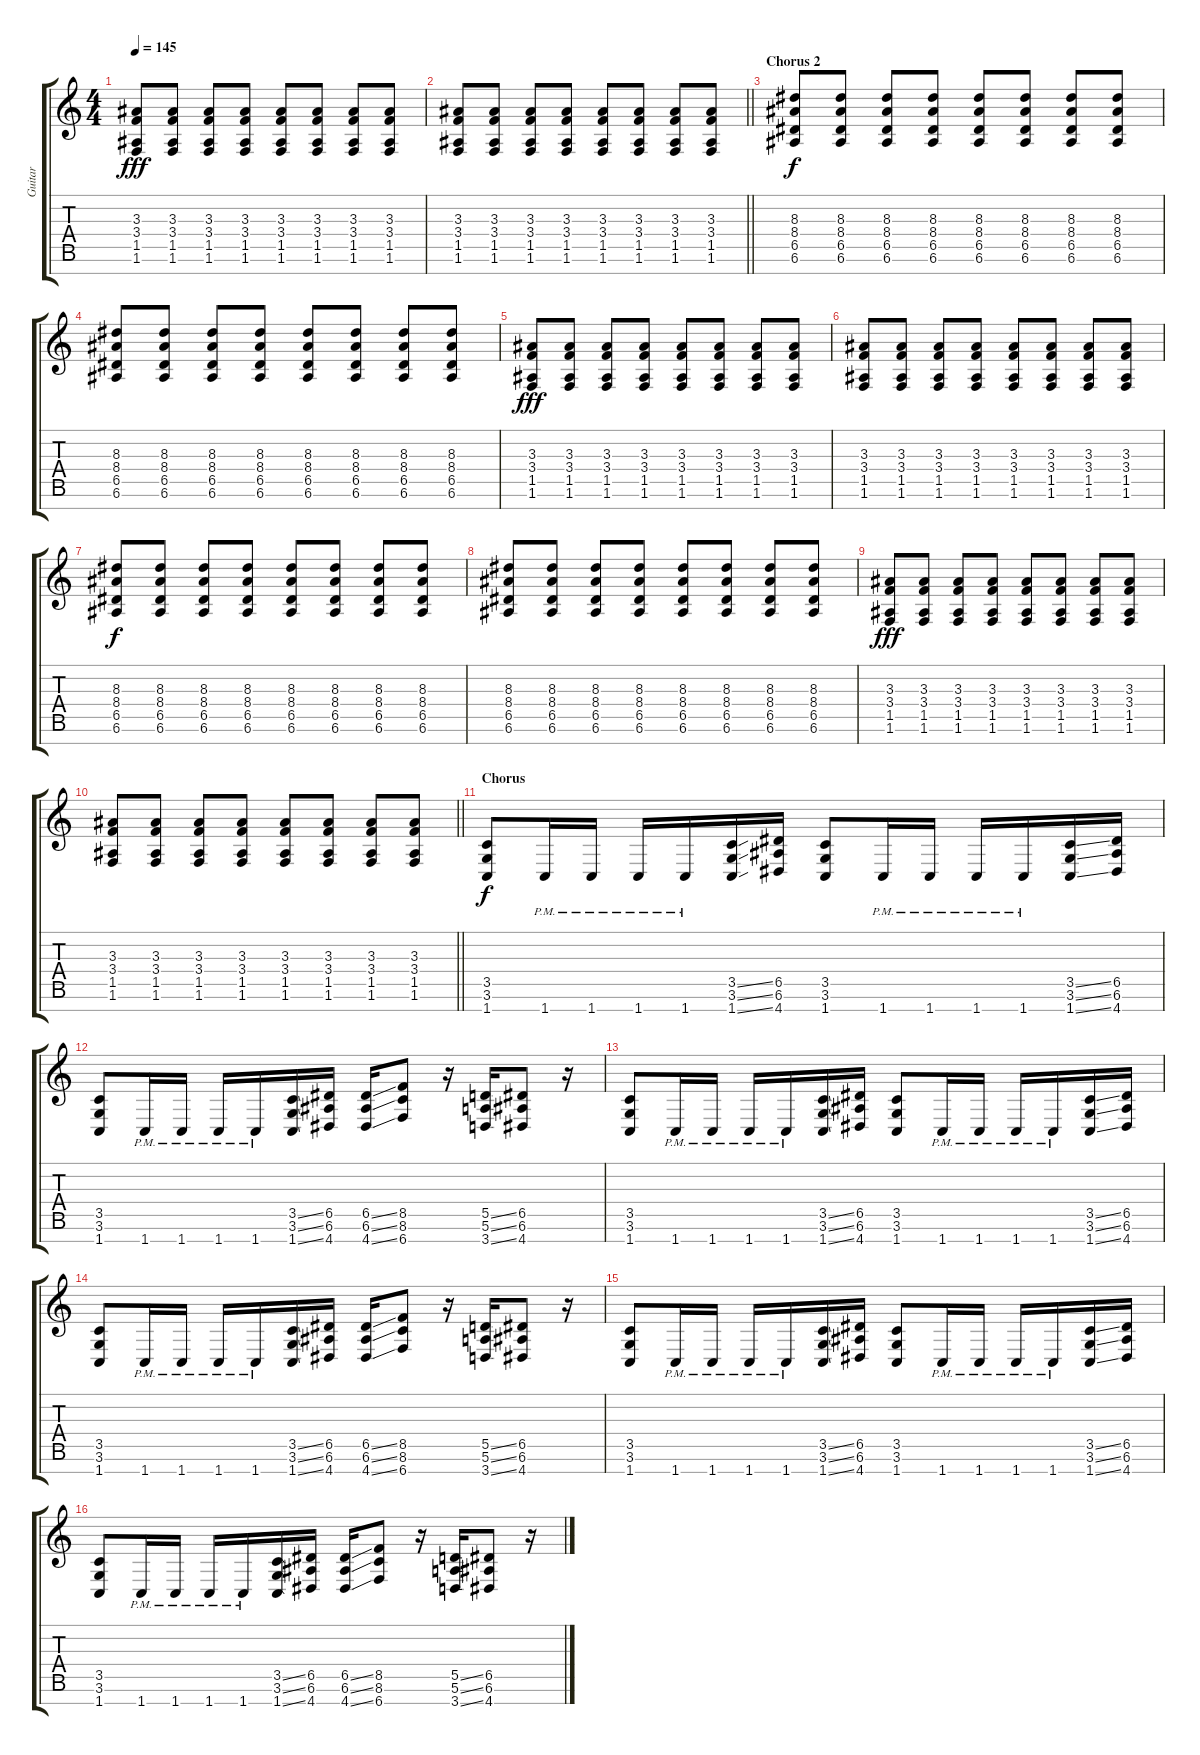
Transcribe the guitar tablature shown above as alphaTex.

\track ("Guitar" "Guitar") {instrument distortionguitar}
\staff {score tabs}
\tuning (E4 B3 G3 D3 A2 E2 B1) {hide}
\ts (4 4)
\tempo 145
\clef g2
\ks c
(3.3 3.4 1.5 1.6).8{dy fff} (3.3 3.4 1.5 1.6).8 (3.3 3.4 1.5 1.6).8 (3.3 3.4 1.5 1.6).8 (3.3 3.4 1.5 1.6).8 (3.3 3.4 1.5 1.6).8 (3.3 3.4 1.5 1.6).8 (3.3 3.4 1.5 1.6).8 |
\barLineRight lightlight
(3.3 3.4 1.5 1.6).8 (3.3 3.4 1.5 1.6).8 (3.3 3.4 1.5 1.6).8 (3.3 3.4 1.5 1.6).8 (3.3 3.4 1.5 1.6).8 (3.3 3.4 1.5 1.6).8 (3.3 3.4 1.5 1.6).8 (3.3 3.4 1.5 1.6).8 |
\section ("" "Chorus 2")
(8.3 8.4 6.5 6.6).8{dy f volume 9} (8.3 8.4 6.5 6.6).8 (8.3 8.4 6.5 6.6).8 (8.3 8.4 6.5 6.6).8 (8.3 8.4 6.5 6.6).8 (8.3 8.4 6.5 6.6).8 (8.3 8.4 6.5 6.6).8 (8.3 8.4 6.5 6.6).8 |
(8.3 8.4 6.5 6.6).8 (8.3 8.4 6.5 6.6).8 (8.3 8.4 6.5 6.6).8 (8.3 8.4 6.5 6.6).8 (8.3 8.4 6.5 6.6).8 (8.3 8.4 6.5 6.6).8 (8.3 8.4 6.5 6.6).8 (8.3 8.4 6.5 6.6).8 |
(3.3 3.4 1.5 1.6).8{dy fff} (3.3 3.4 1.5 1.6).8 (3.3 3.4 1.5 1.6).8 (3.3 3.4 1.5 1.6).8 (3.3 3.4 1.5 1.6).8 (3.3 3.4 1.5 1.6).8 (3.3 3.4 1.5 1.6).8 (3.3 3.4 1.5 1.6).8 |
(3.3 3.4 1.5 1.6).8 (3.3 3.4 1.5 1.6).8 (3.3 3.4 1.5 1.6).8 (3.3 3.4 1.5 1.6).8 (3.3 3.4 1.5 1.6).8 (3.3 3.4 1.5 1.6).8 (3.3 3.4 1.5 1.6).8 (3.3 3.4 1.5 1.6).8 |
(8.3 8.4 6.5 6.6).8{dy f volume 9} (8.3 8.4 6.5 6.6).8 (8.3 8.4 6.5 6.6).8 (8.3 8.4 6.5 6.6).8 (8.3 8.4 6.5 6.6).8 (8.3 8.4 6.5 6.6).8 (8.3 8.4 6.5 6.6).8 (8.3 8.4 6.5 6.6).8 |
(8.3 8.4 6.5 6.6).8 (8.3 8.4 6.5 6.6).8 (8.3 8.4 6.5 6.6).8 (8.3 8.4 6.5 6.6).8 (8.3 8.4 6.5 6.6).8 (8.3 8.4 6.5 6.6).8 (8.3 8.4 6.5 6.6).8 (8.3 8.4 6.5 6.6).8 |
(3.3 3.4 1.5 1.6).8{dy fff} (3.3 3.4 1.5 1.6).8 (3.3 3.4 1.5 1.6).8 (3.3 3.4 1.5 1.6).8 (3.3 3.4 1.5 1.6).8 (3.3 3.4 1.5 1.6).8 (3.3 3.4 1.5 1.6).8 (3.3 3.4 1.5 1.6).8 |
\barLineRight lightlight
(3.3 3.4 1.5 1.6).8 (3.3 3.4 1.5 1.6).8 (3.3 3.4 1.5 1.6).8 (3.3 3.4 1.5 1.6).8 (3.3 3.4 1.5 1.6).8 (3.3 3.4 1.5 1.6).8 (3.3 3.4 1.5 1.6).8 (3.3 3.4 1.5 1.6).8 |
\section ("" "Chorus")
(3.5 3.6 1.7).8{dy f volume 13} 1.7{pm}.16 1.7{pm}.16 1.7{pm}.16 1.7{pm}.16 (3.5{ss} 3.6{ss} 1.7{ss}).16 (6.5 6.6 4.7).16 (3.5 3.6 1.7).8 1.7{pm}.16 1.7{pm}.16 1.7{pm}.16 1.7{pm}.16 (3.5{ss} 3.6{ss} 1.7{ss}).16 (6.5 6.6 4.7).16 |
(3.5 3.6 1.7).8 1.7{pm}.16 1.7{pm}.16 1.7{pm}.16 1.7{pm}.16 (3.5{ss} 3.6{ss} 1.7{ss}).16 (6.5 6.6 4.7).16 (6.5{ss} 6.6{ss} 4.7{ss}).16 (8.5 8.6 6.7).8 r.16 (5.5{ss} 5.6{ss} 3.7{ss}).16 (6.5 6.6 4.7).8 r.16 |
(3.5 3.6 1.7).8 1.7{pm}.16 1.7{pm}.16 1.7{pm}.16 1.7{pm}.16 (3.5{ss} 3.6{ss} 1.7{ss}).16 (6.5 6.6 4.7).16 (3.5 3.6 1.7).8 1.7{pm}.16 1.7{pm}.16 1.7{pm}.16 1.7{pm}.16 (3.5{ss} 3.6{ss} 1.7{ss}).16 (6.5 6.6 4.7).16 |
(3.5 3.6 1.7).8 1.7{pm}.16 1.7{pm}.16 1.7{pm}.16 1.7{pm}.16 (3.5{ss} 3.6{ss} 1.7{ss}).16 (6.5 6.6 4.7).16 (6.5{ss} 6.6{ss} 4.7{ss}).16 (8.5 8.6 6.7).8 r.16 (5.5{ss} 5.6{ss} 3.7{ss}).16 (6.5 6.6 4.7).8 r.16 |
(3.5 3.6 1.7).8 1.7{pm}.16 1.7{pm}.16 1.7{pm}.16 1.7{pm}.16 (3.5{ss} 3.6{ss} 1.7{ss}).16 (6.5 6.6 4.7).16 (3.5 3.6 1.7).8 1.7{pm}.16 1.7{pm}.16 1.7{pm}.16 1.7{pm}.16 (3.5{ss} 3.6{ss} 1.7{ss}).16 (6.5 6.6 4.7).16 |
(3.5 3.6 1.7).8 1.7{pm}.16 1.7{pm}.16 1.7{pm}.16 1.7{pm}.16 (3.5{ss} 3.6{ss} 1.7{ss}).16 (6.5 6.6 4.7).16 (6.5{ss} 6.6{ss} 4.7{ss}).16 (8.5 8.6 6.7).8 r.16 (5.5{ss} 5.6{ss} 3.7{ss}).16 (6.5 6.6 4.7).8 r.16
